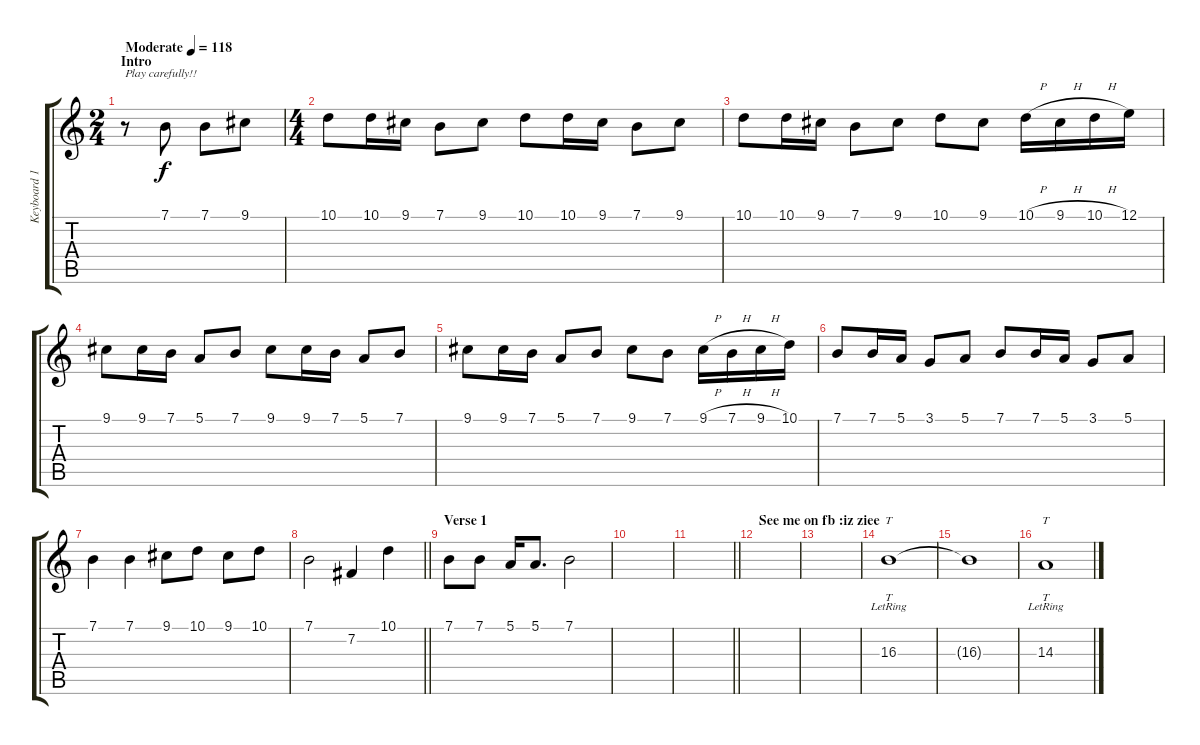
\track ("Keyboard 1" "Keyboard 1") {instrument electricgrandpiano}
\staff {score tabs}
\tuning (E4 B3 G3 D3 A2 E2) {hide}
\ts (2 4)
\section ("" "Intro")
\tempo (118 "Moderate")
\clef g2
\ks c
r.8{txt "Play carefully!!" dy f instrument electricgrandpiano} 7.1.8 7.1.8 9.1.8 |
\ts (4 4)
10.1.8 10.1.16 9.1.16 7.1.8 9.1.8 10.1.8 10.1.16 9.1.16 7.1.8 9.1.8 |
10.1.8 10.1.16 9.1.16 7.1.8 9.1.8 10.1.8 9.1.8 10.1{h}.16 9.1{h}.16 10.1{h}.16 12.1.16 |
9.1.8 9.1.16 7.1.16 5.1.8 7.1.8 9.1.8 9.1.16 7.1.16 5.1.8 7.1.8 |
9.1.8 9.1.16 7.1.16 5.1.8 7.1.8 9.1.8 7.1.8 9.1{h}.16 7.1{h}.16 9.1{h}.16 10.1.16 |
7.1.8 7.1.16 5.1.16 3.1.8 5.1.8 7.1.8 7.1.16 5.1.16 3.1.8 5.1.8 |
7.1.4 7.1.4 9.1.8 10.1.8 9.1.8 10.1.8 |
\barLineRight lightlight
7.1.2 7.2.4 10.1.4 |
\section ("" "Verse 1")
7.1.8 7.1.8 5.1.16 5.1.8{d} 7.1.2 |
|
\barLineRight lightlight
|
\section ("" "See me on fb :iz ziee")
|
|
16.3{lr}.1{tt instrument acousticgrandpiano} |
16.3{t}.1 |
14.3{lr}.1{tt}
